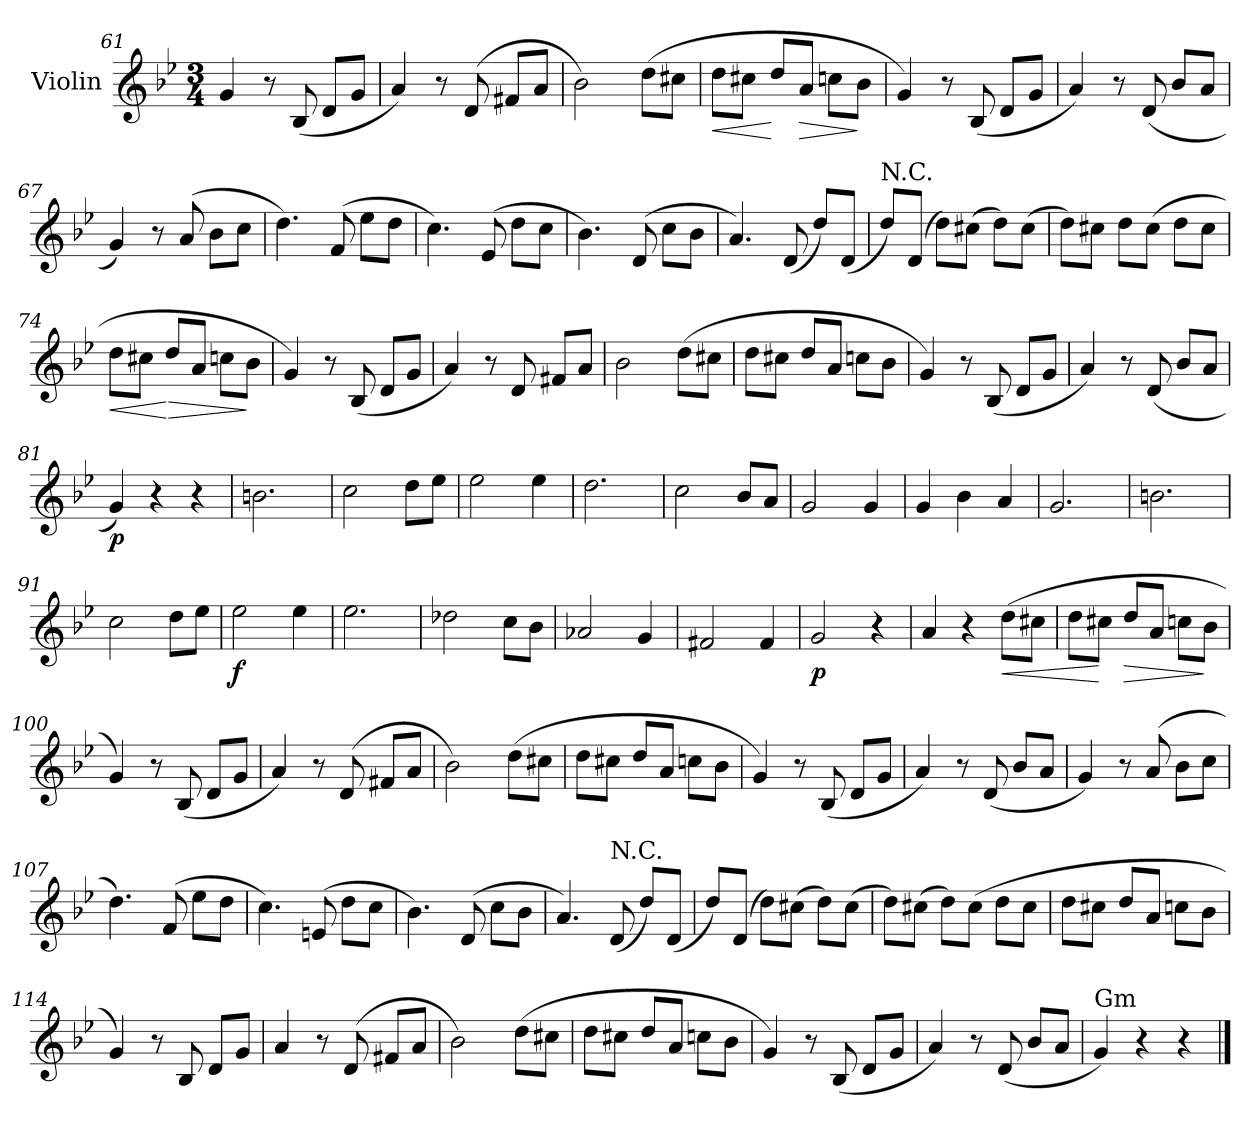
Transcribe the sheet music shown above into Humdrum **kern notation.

**kern	**dynam
*part1	*part1
*staff1	*staff1
*I"Violin	*
*I'Vln	*
*clefG2	*
*k[b-e-]	*
*B-:	*
*M3/4	*
=61	=61
4g/	.
8r	.
(8B-/	.
8d/L	.
8g/J	.
=62	=62
4a/)	.
8r	.
(8d/	.
8f#X/L	.
8a/J	.
!!LO:PB:g=z
=63	=63
2b-\)	.
(8dd\L	.
8cc#X\J	.
=64	=64
!	!LO:HP:b
8dd\L	<
8cc#X\J	.
8dd/L	[
!	!LO:HP:b
8a/J	>
8ccn\L	.
8b-\J	]
=65	=65
4g/)	.
8r	.
(8B-/	.
8d/L	.
8g/J	.
=66	=66
4a/)	.
8r	.
(8d/	.
8b-/L	.
8a/J	.
=67	=67
4g/)	.
8r	.
(8a/	.
8b-\L	.
8cc\J	.
!!LO:LB:g=z
=68	=68
4.dd\)	.
(8f/	.
8ee-\L	.
8dd\J	.
=69	=69
4.cc\)	.
(8e-/	.
8dd\L	.
8cc\J	.
=70	=70
4.b-\)	.
(8d/	.
8cc\L	.
8b-\J	.
=71	=71
4.a/)	.
(8d/	.
8dd/L)	.
(8d/J	.
=72	=72
!LO:TX:a:t=N.C.	!
8dd/L)	.
(8d/J	.
8dd\L)	.
(8cc#X\J	.
8dd\L)	.
(8cc#\J	.
=73	=73
8dd\L)	.
8cc#X\J	.
8dd\L	.
(8cc#\J	.
8dd\L	.
8cc#\J	.
=74	=74
!	!LO:HP:b
8dd\L	<
8cc#X\J	.
!	!LO:HP:n=1:b
8dd/L	[ >
8a/J	.
8ccn\L	.
8b-\J	]
=75	=75
4g/)	.
8r	.
(8B-/	.
8d/L	.
8g/J	.
!!LO:LB:g=z
=76	=76
4a/)	.
8r	.
8d/	.
8f#X/L	.
8a/J	.
=77	=77
2b-\	.
(8dd\L	.
8cc#X\J	.
=78	=78
8dd\L	.
8cc#X\J	.
8dd/L	.
8a/J	.
8ccn\L	.
8b-\J	.
=79	=79
4g/)	.
8r	.
(8B-/	.
8d/L	.
8g/J	.
=80	=80
4a/)	.
8r	.
(8d/	.
8b-/L	.
8a/J	.
=81	=81
!	!LO:DY:b
4g/)	p
4r	.
4r	.
=82	=82
2.bn\	.
=83	=83
2cc\	.
8dd\L	.
8ee-\J	.
=84	=84
2ee-\	.
4ee-\	.
=85	=85
2.dd\	.
=86	=86
2cc\	.
8b-/L	.
8a/J	.
=87	=87
2g/	.
4g/	.
!!LO:LB:g=z
=88	=88
4g/	.
4b-\	.
4a/	.
=89	=89
2.g/	.
=90	=90
2.bn\	.
=91	=91
2cc\	.
8dd\L	.
8ee-\J	.
=92	=92
!	!LO:DY:b
2ee-\	f
4ee-\	.
=93	=93
2.ee-\	.
=94	=94
2dd-X\	.
8cc\L	.
8b-\J	.
=95	=95
2a-X/	.
4g/	.
=96	=96
2f#X/	.
4f#/	.
=97	=97
!	!LO:DY:b
2g/	p
4r	.
=98	=98
4a/	.
4r	.
!	!LO:HP:b
(8dd\L	<
8cc#X\J	.
=99	=99
8dd\L	.
8cc#X\J	[
!	!LO:HP:b
8dd/L	>
8a/J	.
8ccn\L	.
8b-\J	]
=100	=100
4g/)	.
8r	.
(8B-/	.
8d/L	.
8g/J	.
!!LO:LB:g=z
=101	=101
4a/)	.
8r	.
(8d/	.
8f#X/L	.
8a/J	.
=102	=102
2b-\)	.
(8dd\L	.
8cc#X\J	.
=103	=103
8dd\L	.
8cc#X\J	.
8dd/L	.
8a/J	.
8ccn\L	.
8b-\J	.
=104	=104
4g/)	.
8r	.
(8B-/	.
8d/L	.
8g/J	.
=105	=105
4a/)	.
8r	.
(8d/	.
8b-/L	.
8a/J	.
=106	=106
4g/)	.
8r	.
(8a/	.
8b-\L	.
8cc\J	.
=107	=107
4.dd\)	.
(8f/	.
8ee-\L	.
8dd\J	.
=108	=108
4.cc\)	.
(8en/	.
8dd\L	.
8cc\J	.
!!LO:LB:g=z
=109	=109
4.b-\)	.
(8d/	.
8cc\L	.
8b-\J	.
=110	=110
4.a/)	.
!LO:TX:a:t=N.C.	!
(8d/	.
8dd/L)	.
(8d/J	.
=111	=111
8dd/L)	.
(8d/J	.
8dd\L)	.
(8cc#X\J	.
8dd\L)	.
(8cc#\J	.
=112	=112
8dd\L)	.
(8cc#X\J	.
8dd\L)	.
(8cc#\J	.
8dd\L	.
8cc#\J	.
=113	=113
8dd\L	.
8cc#X\J	.
8dd/L	.
8a/J	.
8ccn\L	.
8b-\J	.
=114	=114
4g/)	.
8r	.
8B-/	.
8d/L	.
8g/J	.
=115	=115
4a/	.
8r	.
(8d/	.
8f#X/L	.
8a/J	.
=116	=116
2b-\)	.
(8dd\L	.
8cc#X\J	.
!!LO:LB:g=z
=117	=117
8dd\L	.
8cc#X\J	.
8dd/L	.
8a/J	.
8ccn\L	.
8b-\J	.
=118	=118
4g/)	.
8r	.
(8B-/	.
8d/L	.
8g/J	.
=119	=119
4a/)	.
8r	.
(8d/	.
8b-/L	.
8a/J	.
=120	=120
!LO:TX:a:t=Gm	!
4g/)	.
4r	.
4r	.
==	==
*-	*-
